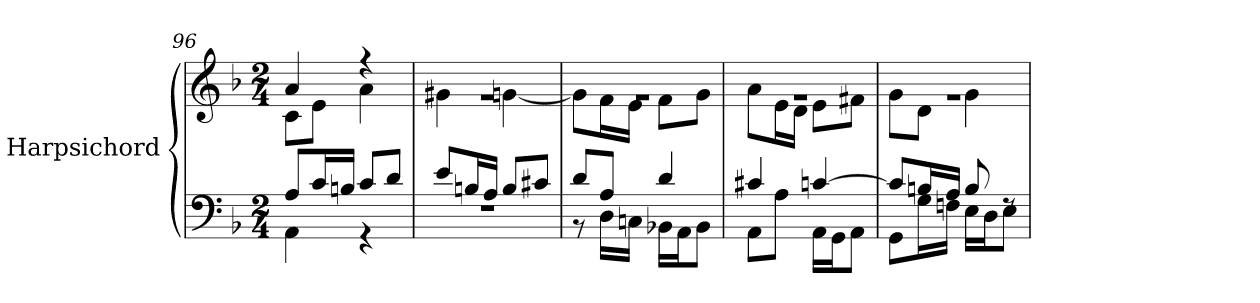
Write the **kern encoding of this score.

**kern	**kern
*part1	*part1
*staff2	*staff1
*I"Harpsichord	*
*I'Hch.	*
*clefF4	*clefG2
*k[b-]	*k[b-]
*M2/4	*M2/4
=96	=96
*^	*^
8A/L	4AA\	4a/	8c\L
16c/L	.	.	8e\J
16Bn/JJ	.	.	.
8c/L	4r	4r	4a\
8d/J	.	.	.
=97	=97	=97	=97
8e/L	2rF	2rg	4g#X\
16Bn/L	.	.	.
16A/JJ	.	.	.
8B/L	.	.	[4gn\
8c#X/J	.	.	.
=98	=98	=98	=98
8d/L	8r	2rg	8g\L]
8A/J	16D\LL	.	16f\L
.	16Cn\JJ	.	16e\JJ
4d/	16BB-X\LL	.	8f\L
.	16AA\J	.	.
.	8BB-\J	.	8g\J
=99	=99	=99	=99
4c#X/	8AA\L	2rg	8a\L
.	8A\J	.	16e\L
.	.	.	16d\JJ
[4cn/	16AA\LL	.	8e\L
.	16GG\J	.	.
.	8AA\J	.	8f#X\J
=100	=100	=100	=100
8c/L]	8GG\L	2rg	8g\L
16Bn/L	16G\L	.	8d\J
16A/JJ	16Fn\JJ	.	.
8B/	16E\LL	.	4g\
.	16D\J	.	.
8rF	8E\J	.	.
*v	*v	*	*
*	*v	*v
=	=
*-	*-
